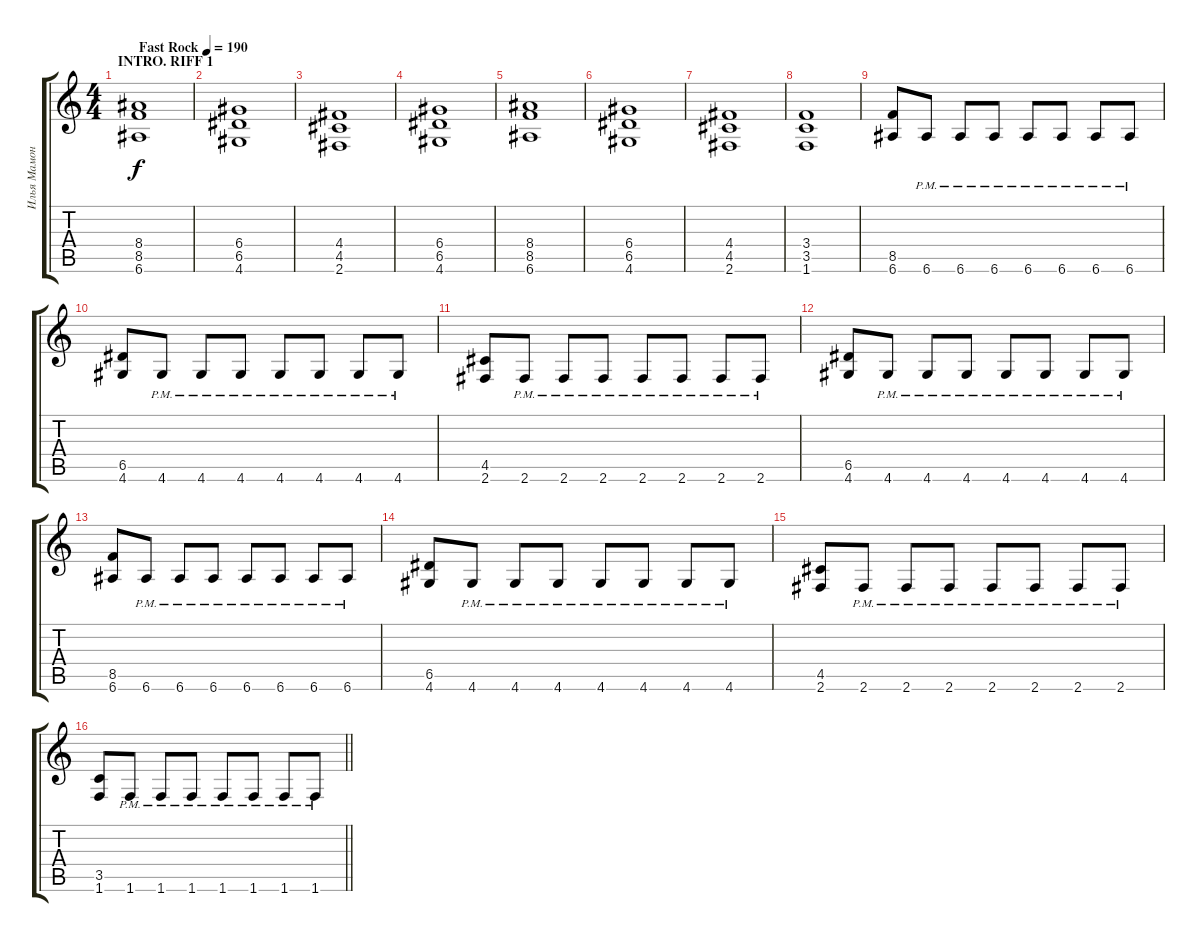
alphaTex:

\track ("Илья Мамонтов" "Илья Мамон") {instrument distortionguitar}
\staff {score tabs}
\tuning (E4 B3 G3 D3 A2 E2) {hide}
\ts (4 4)
\section ("" "INTRO. RIFF 1")
\tempo (190 "Fast Rock")
\clef g2
\ks c
(8.4 8.5 6.6).1{dy f instrument distortionguitar} |
(6.4 6.5 4.6).1 |
(4.4 4.5 2.6).1 |
(6.4 6.5 4.6).1 |
(8.4 8.5 6.6).1 |
(6.4 6.5 4.6).1 |
(4.4 4.5 2.6).1 |
(3.4 3.5 1.6).1 |
(8.5 6.6).8 6.6{pm}.8 6.6{pm}.8 6.6{pm}.8 6.6{pm}.8 6.6{pm}.8 6.6{pm}.8 6.6{pm}.8 |
(6.5 4.6).8 4.6{pm}.8 4.6{pm}.8 4.6{pm}.8 4.6{pm}.8 4.6{pm}.8 4.6{pm}.8 4.6{pm}.8 |
(4.5 2.6).8 2.6{pm}.8 2.6{pm}.8 2.6{pm}.8 2.6{pm}.8 2.6{pm}.8 2.6{pm}.8 2.6{pm}.8 |
(6.5 4.6).8 4.6{pm}.8 4.6{pm}.8 4.6{pm}.8 4.6{pm}.8 4.6{pm}.8 4.6{pm}.8 4.6{pm}.8 |
(8.5 6.6).8 6.6{pm}.8 6.6{pm}.8 6.6{pm}.8 6.6{pm}.8 6.6{pm}.8 6.6{pm}.8 6.6{pm}.8 |
(6.5 4.6).8 4.6{pm}.8 4.6{pm}.8 4.6{pm}.8 4.6{pm}.8 4.6{pm}.8 4.6{pm}.8 4.6{pm}.8 |
(4.5 2.6).8 2.6{pm}.8 2.6{pm}.8 2.6{pm}.8 2.6{pm}.8 2.6{pm}.8 2.6{pm}.8 2.6{pm}.8 |
\barLineRight lightlight
(3.5 1.6).8 1.6{pm}.8 1.6{pm}.8 1.6{pm}.8 1.6{pm}.8 1.6{pm}.8 1.6{pm}.8 1.6{pm}.8
